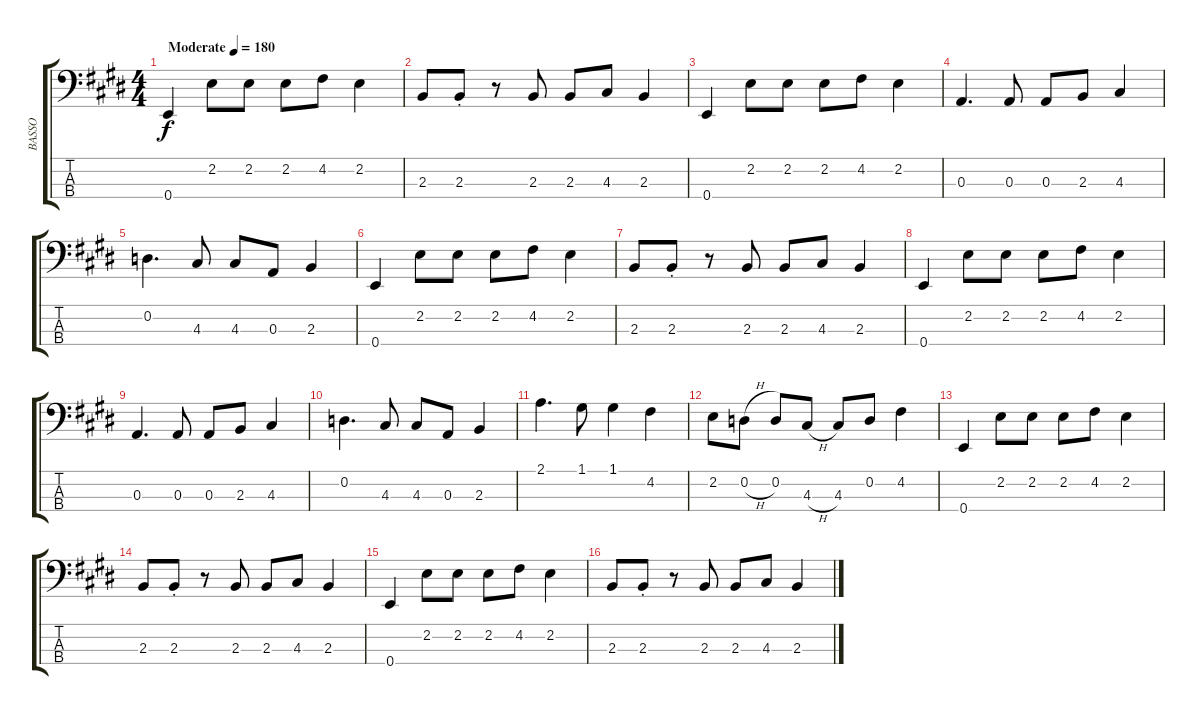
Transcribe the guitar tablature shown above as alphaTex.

\track ("BASSO" "BASSO") {instrument electricbasspick}
\staff {score tabs}
\tuning (G2 D2 A1 E1) {hide}
\ts (4 4)
\tempo (180 "Moderate")
\clef f4
\ks e
0.4.4{dy f instrument electricbasspick} 2.2.8 2.2.8 2.2.8 4.2.8 2.2.4 |
2.3.8 2.3{st}.8 r.8 2.3.8 2.3.8 4.3.8 2.3.4 |
0.4.4 2.2.8 2.2.8 2.2.8 4.2.8 2.2.4 |
0.3.4{d} 0.3.8 0.3.8 2.3.8 4.3.4 |
0.2.4{d} 4.3.8 4.3.8 0.3.8 2.3.4 |
0.4.4 2.2.8 2.2.8 2.2.8 4.2.8 2.2.4 |
2.3.8 2.3{st}.8 r.8 2.3.8 2.3.8 4.3.8 2.3.4 |
0.4.4 2.2.8 2.2.8 2.2.8 4.2.8 2.2.4 |
0.3.4{d} 0.3.8 0.3.8 2.3.8 4.3.4 |
0.2.4{d} 4.3.8 4.3.8 0.3.8 2.3.4 |
2.1.4{d} 1.1.8 1.1.4 4.2.4 |
2.2.8 0.2{h}.8 0.2.8 4.3{h}.8 4.3.8 0.2.8 4.2.4 |
0.4.4 2.2.8 2.2.8 2.2.8 4.2.8 2.2.4 |
2.3.8 2.3{st}.8 r.8 2.3.8 2.3.8 4.3.8 2.3.4 |
0.4.4 2.2.8 2.2.8 2.2.8 4.2.8 2.2.4 |
2.3.8 2.3{st}.8 r.8 2.3.8 2.3.8 4.3.8 2.3.4
